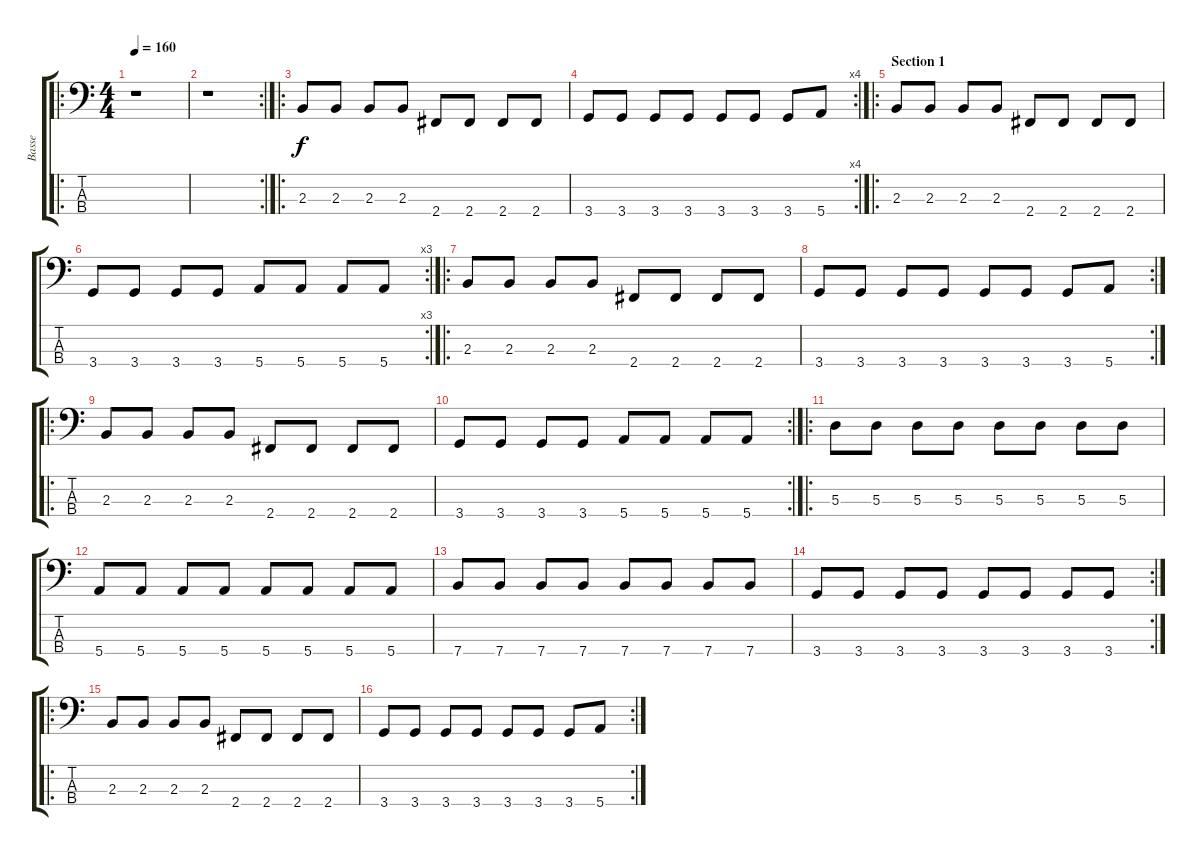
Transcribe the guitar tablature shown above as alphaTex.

\track ("Basse" "Basse") {instrument electricbasspick}
\staff {score tabs}
\tuning (G2 D2 A1 E1) {hide}
\ro
\ts (4 4)
\tempo 160
\clef f4
\ks c
r.1{dy f instrument electricbasspick} |
\rc 2
r.1 |
\ro
2.3.8 2.3.8 2.3.8 2.3.8 2.4.8 2.4.8 2.4.8 2.4.8 |
\rc 4
3.4.8 3.4.8 3.4.8 3.4.8 3.4.8 3.4.8 3.4.8 5.4.8 |
\ro
\section ("" "Section 1")
2.3.8 2.3.8 2.3.8 2.3.8 2.4.8 2.4.8 2.4.8 2.4.8 |
\rc 3
3.4.8 3.4.8 3.4.8 3.4.8 5.4.8 5.4.8 5.4.8 5.4.8 |
\ro
2.3.8 2.3.8 2.3.8 2.3.8 2.4.8 2.4.8 2.4.8 2.4.8 |
\rc 2
3.4.8 3.4.8 3.4.8 3.4.8 3.4.8 3.4.8 3.4.8 5.4.8 |
\ro
2.3.8 2.3.8 2.3.8 2.3.8 2.4.8 2.4.8 2.4.8 2.4.8 |
\rc 2
3.4.8 3.4.8 3.4.8 3.4.8 5.4.8 5.4.8 5.4.8 5.4.8 |
\ro
5.3.8 5.3.8 5.3.8 5.3.8 5.3.8 5.3.8 5.3.8 5.3.8 |
5.4.8 5.4.8 5.4.8 5.4.8 5.4.8 5.4.8 5.4.8 5.4.8 |
7.4.8 7.4.8 7.4.8 7.4.8 7.4.8 7.4.8 7.4.8 7.4.8 |
\rc 2
3.4.8 3.4.8 3.4.8 3.4.8 3.4.8 3.4.8 3.4.8 3.4.8 |
\ro
2.3.8 2.3.8 2.3.8 2.3.8 2.4.8 2.4.8 2.4.8 2.4.8 |
\rc 2
3.4.8 3.4.8 3.4.8 3.4.8 3.4.8 3.4.8 3.4.8 5.4.8
